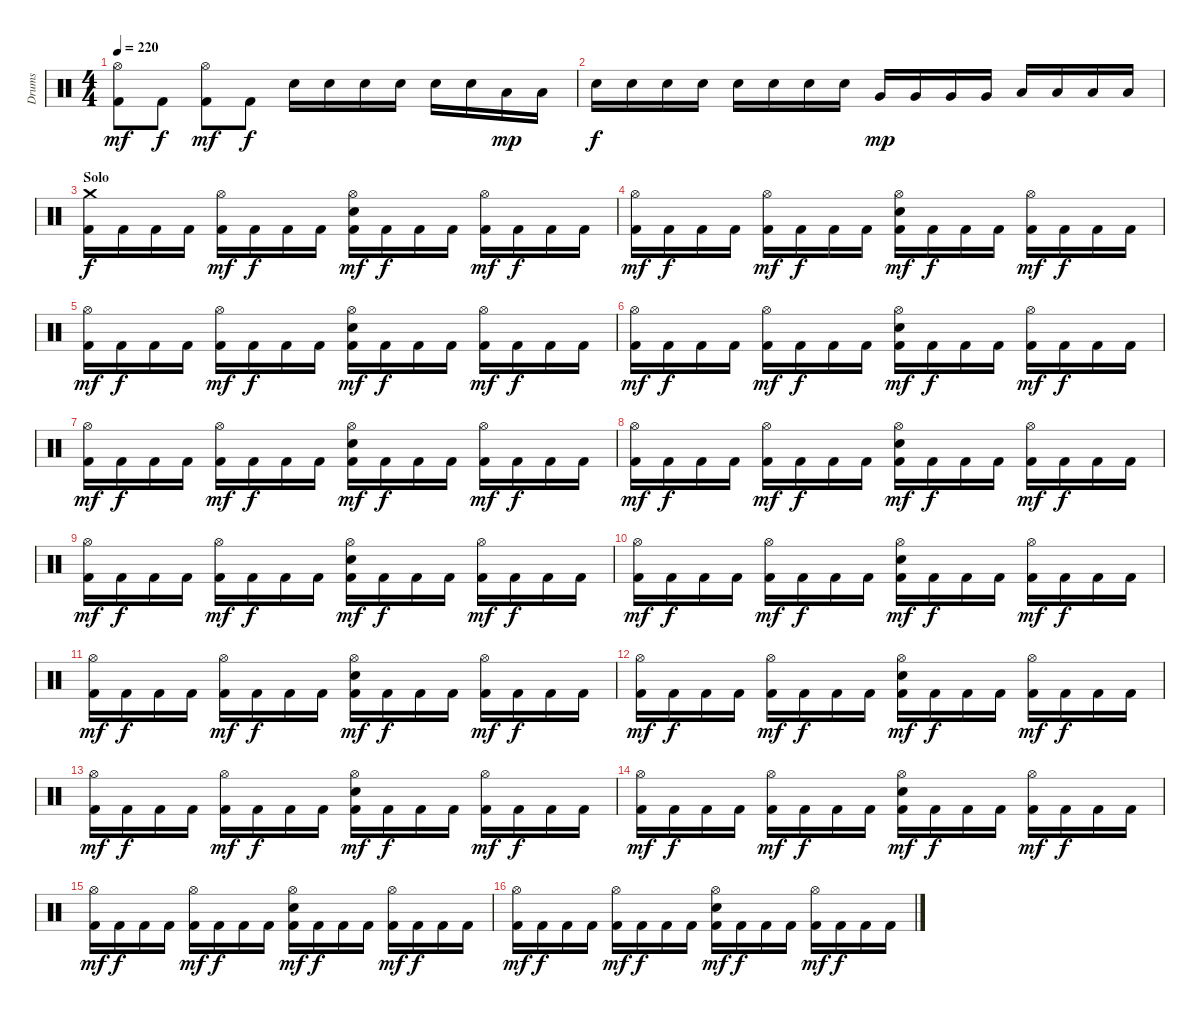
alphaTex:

\track ("Drums" "Drums") {instrument percussion}
\staff {score}
\articulation defaults
\ts (4 4)
\tempo 220
\clef neutral
\ks c
("Hi-Hat (open)" "Kick (hit) 2").8{dy mf} "Kick (hit) 2".8{dy f} ("Hi-Hat (open)" "Kick (hit) 2").8{dy mf} "Kick (hit) 2".8{dy f} "Electric Snare (hit)".16 "Electric Snare (hit)".16 "Electric Snare (hit)".16 "Electric Snare (hit)".16 "Electric Snare (hit)".16 "Electric Snare (hit)".16 "Low Tom (hit)".16{dy mp} "Low Tom (hit)".16 |
"Electric Snare (hit)".16{dy f} "Electric Snare (hit)".16 "Electric Snare (hit)".16 "Electric Snare (hit)".16 "Electric Snare (hit)".16 "Electric Snare (hit)".16 "Electric Snare (hit)".16 "Electric Snare (hit)".16 "Very Low Tom (hit)".16{dy mp} "Very Low Tom (hit)".16 "Very Low Tom (hit)".16 "Very Low Tom (hit)".16 "Low Floor Tom (hit)".16 "Low Floor Tom (hit)".16 "Low Floor Tom (hit)".16 "Low Floor Tom (hit)".16 |
\section ("" "Solo ")
("Crash medium (hit)" "Kick (hit) 2").16{dy f} "Kick (hit) 2".16 "Kick (hit) 2".16 "Kick (hit) 2".16 ("Hi-Hat (open)" "Kick (hit) 2").16{dy mf} "Kick (hit) 2".16{dy f} "Kick (hit) 2".16 "Kick (hit) 2".16 ("Hi-Hat (open)" "Electric Snare (hit)" "Kick (hit) 2").16{dy mf} "Kick (hit) 2".16{dy f} "Kick (hit) 2".16 "Kick (hit) 2".16 ("Hi-Hat (open)" "Kick (hit) 2").16{dy mf} "Kick (hit) 2".16{dy f} "Kick (hit) 2".16 "Kick (hit) 2".16 |
("Hi-Hat (open)" "Kick (hit) 2").16{dy mf} "Kick (hit) 2".16{dy f} "Kick (hit) 2".16 "Kick (hit) 2".16 ("Hi-Hat (open)" "Kick (hit) 2").16{dy mf} "Kick (hit) 2".16{dy f} "Kick (hit) 2".16 "Kick (hit) 2".16 ("Hi-Hat (open)" "Electric Snare (hit)" "Kick (hit) 2").16{dy mf} "Kick (hit) 2".16{dy f} "Kick (hit) 2".16 "Kick (hit) 2".16 ("Hi-Hat (open)" "Kick (hit) 2").16{dy mf} "Kick (hit) 2".16{dy f} "Kick (hit) 2".16 "Kick (hit) 2".16 |
("Hi-Hat (open)" "Kick (hit) 2").16{dy mf} "Kick (hit) 2".16{dy f} "Kick (hit) 2".16 "Kick (hit) 2".16 ("Hi-Hat (open)" "Kick (hit) 2").16{dy mf} "Kick (hit) 2".16{dy f} "Kick (hit) 2".16 "Kick (hit) 2".16 ("Hi-Hat (open)" "Electric Snare (hit)" "Kick (hit) 2").16{dy mf} "Kick (hit) 2".16{dy f} "Kick (hit) 2".16 "Kick (hit) 2".16 ("Hi-Hat (open)" "Kick (hit) 2").16{dy mf} "Kick (hit) 2".16{dy f} "Kick (hit) 2".16 "Kick (hit) 2".16 |
("Hi-Hat (open)" "Kick (hit) 2").16{dy mf} "Kick (hit) 2".16{dy f} "Kick (hit) 2".16 "Kick (hit) 2".16 ("Hi-Hat (open)" "Kick (hit) 2").16{dy mf} "Kick (hit) 2".16{dy f} "Kick (hit) 2".16 "Kick (hit) 2".16 ("Hi-Hat (open)" "Electric Snare (hit)" "Kick (hit) 2").16{dy mf} "Kick (hit) 2".16{dy f} "Kick (hit) 2".16 "Kick (hit) 2".16 ("Hi-Hat (open)" "Kick (hit) 2").16{dy mf} "Kick (hit) 2".16{dy f} "Kick (hit) 2".16 "Kick (hit) 2".16 |
("Hi-Hat (open)" "Kick (hit) 2").16{dy mf} "Kick (hit) 2".16{dy f} "Kick (hit) 2".16 "Kick (hit) 2".16 ("Hi-Hat (open)" "Kick (hit) 2").16{dy mf} "Kick (hit) 2".16{dy f} "Kick (hit) 2".16 "Kick (hit) 2".16 ("Hi-Hat (open)" "Electric Snare (hit)" "Kick (hit) 2").16{dy mf} "Kick (hit) 2".16{dy f} "Kick (hit) 2".16 "Kick (hit) 2".16 ("Hi-Hat (open)" "Kick (hit) 2").16{dy mf} "Kick (hit) 2".16{dy f} "Kick (hit) 2".16 "Kick (hit) 2".16 |
("Hi-Hat (open)" "Kick (hit) 2").16{dy mf} "Kick (hit) 2".16{dy f} "Kick (hit) 2".16 "Kick (hit) 2".16 ("Hi-Hat (open)" "Kick (hit) 2").16{dy mf} "Kick (hit) 2".16{dy f} "Kick (hit) 2".16 "Kick (hit) 2".16 ("Hi-Hat (open)" "Electric Snare (hit)" "Kick (hit) 2").16{dy mf} "Kick (hit) 2".16{dy f} "Kick (hit) 2".16 "Kick (hit) 2".16 ("Hi-Hat (open)" "Kick (hit) 2").16{dy mf} "Kick (hit) 2".16{dy f} "Kick (hit) 2".16 "Kick (hit) 2".16 |
("Hi-Hat (open)" "Kick (hit) 2").16{dy mf} "Kick (hit) 2".16{dy f} "Kick (hit) 2".16 "Kick (hit) 2".16 ("Hi-Hat (open)" "Kick (hit) 2").16{dy mf} "Kick (hit) 2".16{dy f} "Kick (hit) 2".16 "Kick (hit) 2".16 ("Hi-Hat (open)" "Electric Snare (hit)" "Kick (hit) 2").16{dy mf} "Kick (hit) 2".16{dy f} "Kick (hit) 2".16 "Kick (hit) 2".16 ("Hi-Hat (open)" "Kick (hit) 2").16{dy mf} "Kick (hit) 2".16{dy f} "Kick (hit) 2".16 "Kick (hit) 2".16 |
("Hi-Hat (open)" "Kick (hit) 2").16{dy mf} "Kick (hit) 2".16{dy f} "Kick (hit) 2".16 "Kick (hit) 2".16 ("Hi-Hat (open)" "Kick (hit) 2").16{dy mf} "Kick (hit) 2".16{dy f} "Kick (hit) 2".16 "Kick (hit) 2".16 ("Hi-Hat (open)" "Electric Snare (hit)" "Kick (hit) 2").16{dy mf} "Kick (hit) 2".16{dy f} "Kick (hit) 2".16 "Kick (hit) 2".16 ("Hi-Hat (open)" "Kick (hit) 2").16{dy mf} "Kick (hit) 2".16{dy f} "Kick (hit) 2".16 "Kick (hit) 2".16 |
("Hi-Hat (open)" "Kick (hit) 2").16{dy mf} "Kick (hit) 2".16{dy f} "Kick (hit) 2".16 "Kick (hit) 2".16 ("Hi-Hat (open)" "Kick (hit) 2").16{dy mf} "Kick (hit) 2".16{dy f} "Kick (hit) 2".16 "Kick (hit) 2".16 ("Hi-Hat (open)" "Electric Snare (hit)" "Kick (hit) 2").16{dy mf} "Kick (hit) 2".16{dy f} "Kick (hit) 2".16 "Kick (hit) 2".16 ("Hi-Hat (open)" "Kick (hit) 2").16{dy mf} "Kick (hit) 2".16{dy f} "Kick (hit) 2".16 "Kick (hit) 2".16 |
("Hi-Hat (open)" "Kick (hit) 2").16{dy mf} "Kick (hit) 2".16{dy f} "Kick (hit) 2".16 "Kick (hit) 2".16 ("Hi-Hat (open)" "Kick (hit) 2").16{dy mf} "Kick (hit) 2".16{dy f} "Kick (hit) 2".16 "Kick (hit) 2".16 ("Hi-Hat (open)" "Electric Snare (hit)" "Kick (hit) 2").16{dy mf} "Kick (hit) 2".16{dy f} "Kick (hit) 2".16 "Kick (hit) 2".16 ("Hi-Hat (open)" "Kick (hit) 2").16{dy mf} "Kick (hit) 2".16{dy f} "Kick (hit) 2".16 "Kick (hit) 2".16 |
("Hi-Hat (open)" "Kick (hit) 2").16{dy mf} "Kick (hit) 2".16{dy f} "Kick (hit) 2".16 "Kick (hit) 2".16 ("Hi-Hat (open)" "Kick (hit) 2").16{dy mf} "Kick (hit) 2".16{dy f} "Kick (hit) 2".16 "Kick (hit) 2".16 ("Hi-Hat (open)" "Electric Snare (hit)" "Kick (hit) 2").16{dy mf} "Kick (hit) 2".16{dy f} "Kick (hit) 2".16 "Kick (hit) 2".16 ("Hi-Hat (open)" "Kick (hit) 2").16{dy mf} "Kick (hit) 2".16{dy f} "Kick (hit) 2".16 "Kick (hit) 2".16 |
("Hi-Hat (open)" "Kick (hit) 2").16{dy mf} "Kick (hit) 2".16{dy f} "Kick (hit) 2".16 "Kick (hit) 2".16 ("Hi-Hat (open)" "Kick (hit) 2").16{dy mf} "Kick (hit) 2".16{dy f} "Kick (hit) 2".16 "Kick (hit) 2".16 ("Hi-Hat (open)" "Electric Snare (hit)" "Kick (hit) 2").16{dy mf} "Kick (hit) 2".16{dy f} "Kick (hit) 2".16 "Kick (hit) 2".16 ("Hi-Hat (open)" "Kick (hit) 2").16{dy mf} "Kick (hit) 2".16{dy f} "Kick (hit) 2".16 "Kick (hit) 2".16 |
("Hi-Hat (open)" "Kick (hit) 2").16{dy mf} "Kick (hit) 2".16{dy f} "Kick (hit) 2".16 "Kick (hit) 2".16 ("Hi-Hat (open)" "Kick (hit) 2").16{dy mf} "Kick (hit) 2".16{dy f} "Kick (hit) 2".16 "Kick (hit) 2".16 ("Hi-Hat (open)" "Electric Snare (hit)" "Kick (hit) 2").16{dy mf} "Kick (hit) 2".16{dy f} "Kick (hit) 2".16 "Kick (hit) 2".16 ("Hi-Hat (open)" "Kick (hit) 2").16{dy mf} "Kick (hit) 2".16{dy f} "Kick (hit) 2".16 "Kick (hit) 2".16 |
("Hi-Hat (open)" "Kick (hit) 2").16{dy mf} "Kick (hit) 2".16{dy f} "Kick (hit) 2".16 "Kick (hit) 2".16 ("Hi-Hat (open)" "Kick (hit) 2").16{dy mf} "Kick (hit) 2".16{dy f} "Kick (hit) 2".16 "Kick (hit) 2".16 ("Hi-Hat (open)" "Electric Snare (hit)" "Kick (hit) 2").16{dy mf} "Kick (hit) 2".16{dy f} "Kick (hit) 2".16 "Kick (hit) 2".16 ("Hi-Hat (open)" "Kick (hit) 2").16{dy mf} "Kick (hit) 2".16{dy f} "Kick (hit) 2".16 "Kick (hit) 2".16
